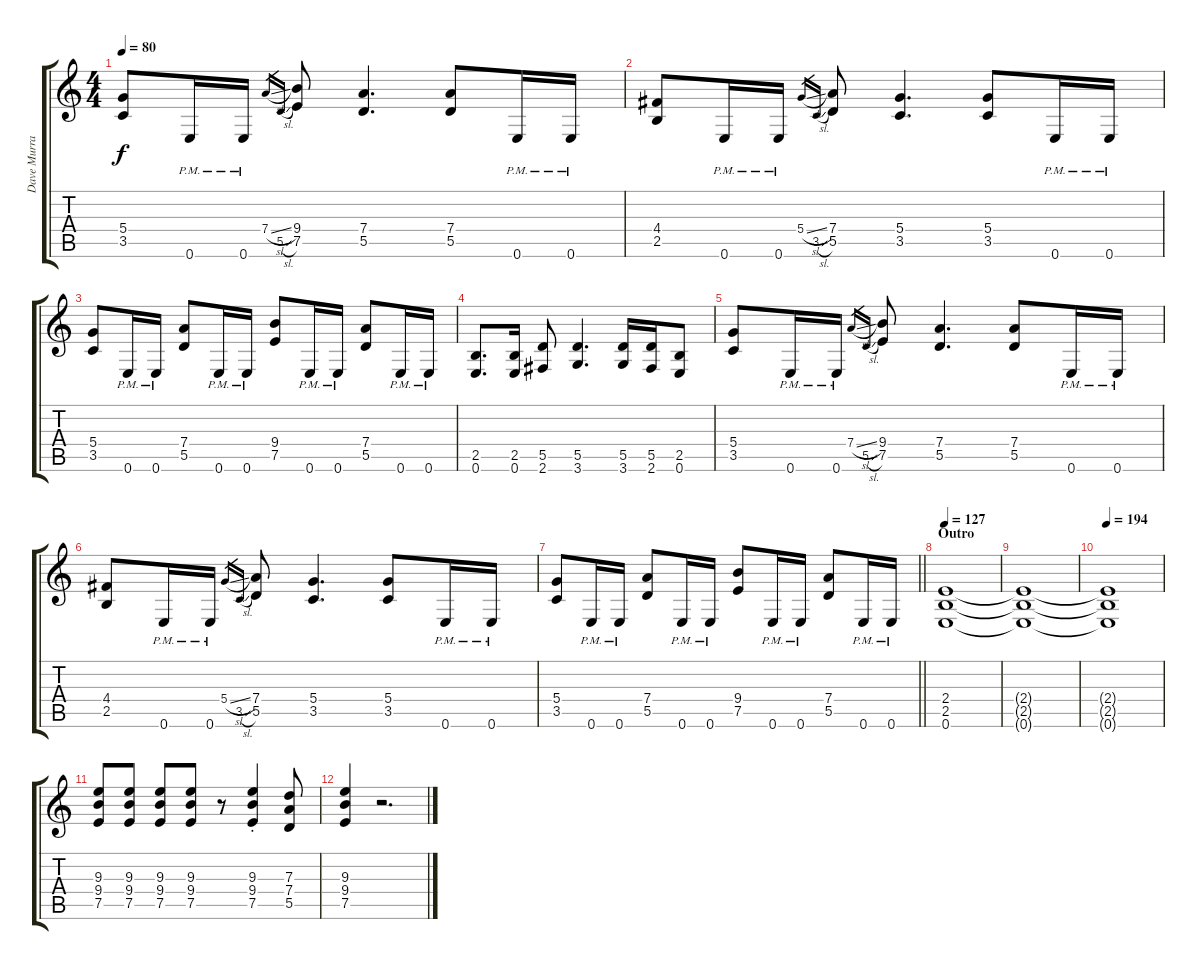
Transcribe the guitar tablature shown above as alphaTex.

\track ("Dave Murray" "Dave Murra") {instrument overdrivenguitar}
\staff {score tabs}
\tuning (E4 B3 G3 D3 A2 E2) {hide}
\ts (4 4)
\tempo 80
\clef g2
\ks c
(5.4 3.5).8{dy f} 0.6{pm}.16 0.6{pm}.16 7.4{sl}.16{gr} 5.5{sl}.16{gr} (9.4 7.5).8 (7.4 5.5).4{d} (7.4 5.5).8 0.6{pm}.16 0.6{pm}.16 |
(4.4 2.5).8 0.6{pm}.16 0.6{pm}.16 5.4{sl}.16{gr} 3.5{sl}.16{gr} (7.4 5.5).8 (5.4 3.5).4{d} (5.4 3.5).8 0.6{pm}.16 0.6{pm}.16 |
(5.4 3.5).8 0.6{pm}.16 0.6{pm}.16 (7.4 5.5).8 0.6{pm}.16 0.6{pm}.16 (9.4 7.5).8 0.6{pm}.16 0.6{pm}.16 (7.4 5.5).8 0.6{pm}.16 0.6{pm}.16 |
(2.5 0.6).8{d} (2.5 0.6).16 (5.5 2.6).8 (5.5 3.6).4{d} (5.5 3.6).16 (5.5 2.6).16 (2.5 0.6).8 |
(5.4 3.5).8 0.6{pm}.16 0.6{pm}.16 7.4{sl}.16{gr} 5.5{sl}.16{gr} (9.4 7.5).8 (7.4 5.5).4{d} (7.4 5.5).8 0.6{pm}.16 0.6{pm}.16 |
(4.4 2.5).8 0.6{pm}.16 0.6{pm}.16 5.4{sl}.16{gr} 3.5{sl}.16{gr} (7.4 5.5).8 (5.4 3.5).4{d} (5.4 3.5).8 0.6{pm}.16 0.6{pm}.16 |
\barLineRight lightlight
(5.4 3.5).8 0.6{pm}.16 0.6{pm}.16 (7.4 5.5).8 0.6{pm}.16 0.6{pm}.16 (9.4 7.5).8 0.6{pm}.16 0.6{pm}.16 (7.4 5.5).8 0.6{pm}.16 0.6{pm}.16 |
\section ("" "Outro")
\tempo 127
(2.4 2.5 0.6).1 |
(2.4{t} 2.5{t} 0.6{t}).1 |
\tempo 194
(2.4{t} 2.5{t} 0.6{t}).1 |
(9.3 9.4 7.5).8 (9.3 9.4 7.5).8 (9.3 9.4 7.5).8 (9.3 9.4 7.5).8 r.8 (9.3{st} 9.4{st} 7.5{st}).4 (7.3 7.4 5.5).8 |
(9.3 9.4 7.5).4 r.2{d}
